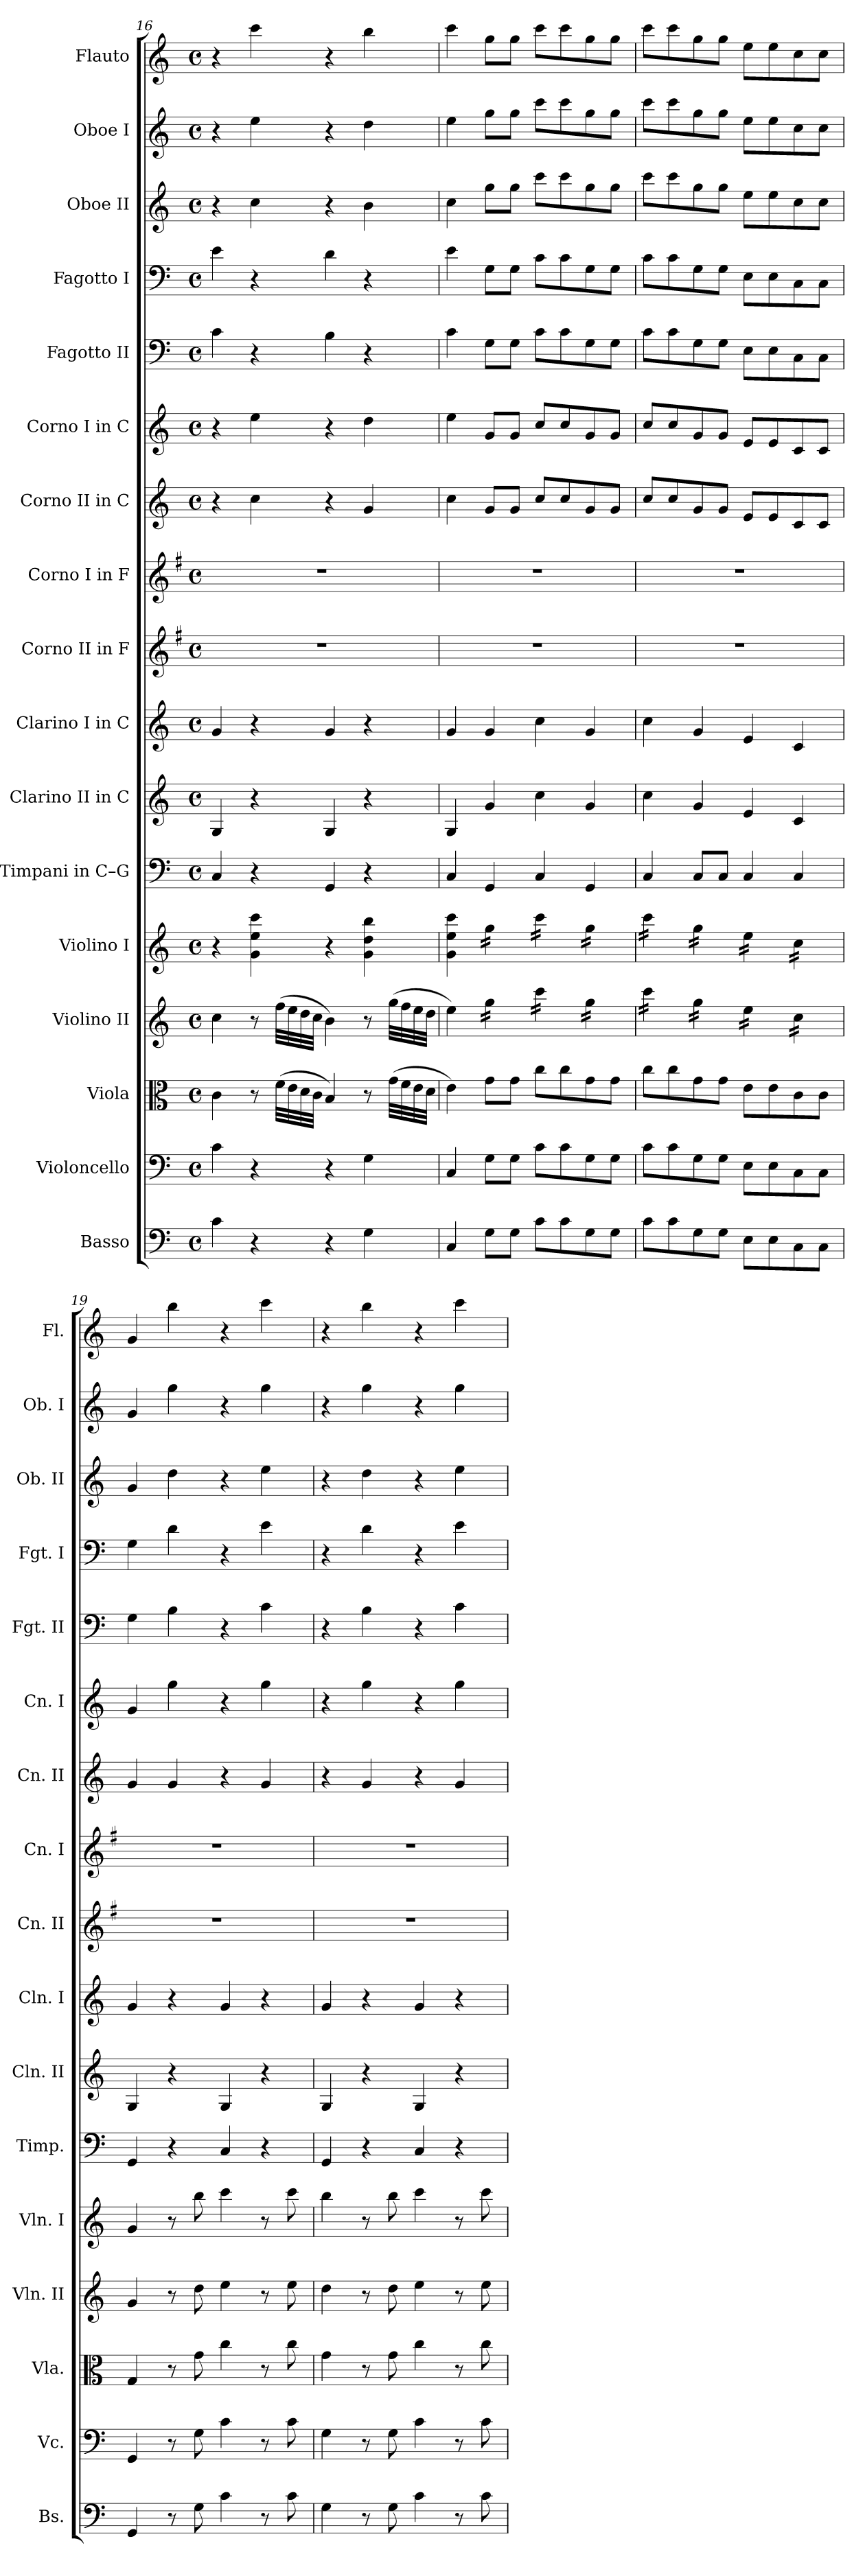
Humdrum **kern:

**kern	**kern	**kern	**kern	**kern	**kern	**kern	**kern	**kern	**kern	**kern	**kern	**kern	**kern	**kern	**kern	**kern
*part17	*part16	*part15	*part14	*part13	*part12	*part11	*part10	*part9	*part8	*part7	*part6	*part5	*part4	*part3	*part2	*part1
*staff17	*staff16	*staff15	*staff14	*staff13	*staff12	*staff11	*staff10	*staff9	*staff8	*staff7	*staff6	*staff5	*staff4	*staff3	*staff2	*staff1
*I"Basso	*I"Violoncello	*I"Viola	*I"Violino II	*I"Violino I	*I"Timpani in C–G	*I"Clarino II in C	*I"Clarino I in C	*I"Corno II in F	*I"Corno I in F	*I"Corno II in C	*I"Corno I in C	*I"Fagotto II	*I"Fagotto I	*I"Oboe II	*I"Oboe I	*I"Flauto
*I'Bs.	*I'Vc.	*I'Vla.	*I'Vln. II	*I'Vln. I	*I'Timp.	*I'Cln. II	*I'Cln. I	*I'Cn. II	*I'Cn. I	*I'Cn. II	*I'Cn. I	*I'Fgt. II	*I'Fgt. I	*I'Ob. II	*I'Ob. I	*I'Fl.
*clefF4	*clefF4	*clefC3	*clefG2	*clefG2	*clefF4	*clefG2	*clefG2	*clefG2	*clefG2	*clefG2	*clefG2	*clefF4	*clefF4	*clefG2	*clefG2	*clefG2
*ITrd7c12	*	*	*	*	*	*	*	*ITrd4c7	*ITrd4c7	*ITrd7c12	*ITrd7c12	*	*	*	*	*
*k[]	*k[]	*k[]	*k[]	*k[]	*k[]	*k[]	*k[]	*k[]	*k[]	*k[]	*k[]	*k[]	*k[]	*k[]	*k[]	*k[]
*M4/4	*M4/4	*M4/4	*M4/4	*M4/4	*M4/4	*M4/4	*M4/4	*M4/4	*M4/4	*M4/4	*M4/4	*M4/4	*M4/4	*M4/4	*M4/4	*M4/4
*met(c)	*met(c)	*met(c)	*met(c)	*met(c)	*met(c)	*met(c)	*met(c)	*met(c)	*met(c)	*met(c)	*met(c)	*met(c)	*met(c)	*met(c)	*met(c)	*met(c)
=16	=16	=16	=16	=16	=16	=16	=16	=16	=16	=16	=16	=16	=16	=16	=16	=16
4C\	4c\	4c\	4cc\	4r	4C/	4G/	4g/	1r	1r	4r	4r	4c\	4e\	4r	4r	4r
4r	4r	8r	8r	4g\ 4ee\ 4ccc\	4r	4r	4r	.	.	4c\	4e\	4r	4r	4cc\	4ee\	4ccc\
.	.	(32f\LLL	(32ff\LLL	.	.	.	.	.	.	.	.	.	.	.	.	.
.	.	32e\	32ee\	.	.	.	.	.	.	.	.	.	.	.	.	.
.	.	32d\	32dd\	.	.	.	.	.	.	.	.	.	.	.	.	.
.	.	32c\JJJ	32cc\JJJ	.	.	.	.	.	.	.	.	.	.	.	.	.
4r	4r	4B/)	4b\)	4r	4GG/	4G/	4g/	.	.	4r	4r	4B\	4d\	4r	4r	4r
4GG\	4G\	8r	8r	4g\ 4dd\ 4bb\	4r	4r	4r	.	.	4G/	4d\	4r	4r	4b\	4dd\	4bb\
.	.	(32g\LLL	(32gg\LLL	.	.	.	.	.	.	.	.	.	.	.	.	.
.	.	32f\	32ff\	.	.	.	.	.	.	.	.	.	.	.	.	.
.	.	32e\	32ee\	.	.	.	.	.	.	.	.	.	.	.	.	.
.	.	32d\JJJ	32dd\JJJ	.	.	.	.	.	.	.	.	.	.	.	.	.
=17	=17	=17	=17	=17	=17	=17	=17	=17	=17	=17	=17	=17	=17	=17	=17	=17
4CC/	4C/	4e\)	4ee\)	4g\ 4ee\ 4ccc\	4C/	4G/	4g/	1r	1r	4c\	4e\	4c\	4e\	4cc\	4ee\	4ccc\
*	*	*	*tremolo	*	*	*	*	*	*	*	*	*	*	*	*	*
*	*	*	*	*tremolo	*	*	*	*	*	*	*	*	*	*	*	*
8GG\L	8G\L	8g\L	16gg\LL	16gg\LL	4GG/	4g/	4g/	.	.	8G/L	8G/L	8G\L	8G\L	8gg\L	8gg\L	8gg\L
.	.	.	16gg\	16gg\	.	.	.	.	.	.	.	.	.	.	.	.
8GG\J	8G\J	8g\J	16gg\	16gg\	.	.	.	.	.	8G/J	8G/J	8G\J	8G\J	8gg\J	8gg\J	8gg\J
.	.	.	16gg\JJ	16gg\JJ	.	.	.	.	.	.	.	.	.	.	.	.
8C\L	8c\L	8cc\L	16ccc\LL	16ccc\LL	4C/	4cc\	4cc\	.	.	8c/L	8c/L	8c\L	8c\L	8ccc\L	8ccc\L	8ccc\L
.	.	.	16ccc\	16ccc\	.	.	.	.	.	.	.	.	.	.	.	.
8C\	8c\	8cc\	16ccc\	16ccc\	.	.	.	.	.	8c/	8c/	8c\	8c\	8ccc\	8ccc\	8ccc\
.	.	.	16ccc\JJ	16ccc\JJ	.	.	.	.	.	.	.	.	.	.	.	.
8GG\	8G\	8g\	16gg\LL	16gg\LL	4GG/	4g/	4g/	.	.	8G/	8G/	8G\	8G\	8gg\	8gg\	8gg\
.	.	.	16gg\	16gg\	.	.	.	.	.	.	.	.	.	.	.	.
8GG\J	8G\J	8g\J	16gg\	16gg\	.	.	.	.	.	8G/J	8G/J	8G\J	8G\J	8gg\J	8gg\J	8gg\J
.	.	.	16gg\JJ	16gg\JJ	.	.	.	.	.	.	.	.	.	.	.	.
=18	=18	=18	=18	=18	=18	=18	=18	=18	=18	=18	=18	=18	=18	=18	=18	=18
8C\L	8c\L	8cc\L	16ccc\LL	16ccc\LL	4C/	4cc\	4cc\	1r	1r	8c/L	8c/L	8c\L	8c\L	8ccc\L	8ccc\L	8ccc\L
.	.	.	16ccc\	16ccc\	.	.	.	.	.	.	.	.	.	.	.	.
8C\	8c\	8cc\	16ccc\	16ccc\	.	.	.	.	.	8c/	8c/	8c\	8c\	8ccc\	8ccc\	8ccc\
.	.	.	16ccc\JJ	16ccc\JJ	.	.	.	.	.	.	.	.	.	.	.	.
8GG\	8G\	8g\	16gg\LL	16gg\LL	8C/L	4g/	4g/	.	.	8G/	8G/	8G\	8G\	8gg\	8gg\	8gg\
.	.	.	16gg\	16gg\	.	.	.	.	.	.	.	.	.	.	.	.
8GG\J	8G\J	8g\J	16gg\	16gg\	8C/J	.	.	.	.	8G/J	8G/J	8G\J	8G\J	8gg\J	8gg\J	8gg\J
.	.	.	16gg\JJ	16gg\JJ	.	.	.	.	.	.	.	.	.	.	.	.
8EE\L	8E\L	8e\L	16ee\LL	16ee\LL	4C/	4e/	4e/	.	.	8E/L	8E/L	8E\L	8E\L	8ee\L	8ee\L	8ee\L
.	.	.	16ee\	16ee\	.	.	.	.	.	.	.	.	.	.	.	.
8EE\	8E\	8e\	16ee\	16ee\	.	.	.	.	.	8E/	8E/	8E\	8E\	8ee\	8ee\	8ee\
.	.	.	16ee\JJ	16ee\JJ	.	.	.	.	.	.	.	.	.	.	.	.
8CC\	8C\	8c\	16cc\LL	16cc\LL	4C/	4c/	4c/	.	.	8C/	8C/	8C\	8C\	8cc\	8cc\	8cc\
.	.	.	16cc\	16cc\	.	.	.	.	.	.	.	.	.	.	.	.
8CC\J	8C\J	8c\J	16cc\	16cc\	.	.	.	.	.	8C/J	8C/J	8C\J	8C\J	8cc\J	8cc\J	8cc\J
.	.	.	16cc\JJ	16cc\JJ	.	.	.	.	.	.	.	.	.	.	.	.
*	*	*	*	*Xtremolo	*	*	*	*	*	*	*	*	*	*	*	*
*	*	*	*Xtremolo	*	*	*	*	*	*	*	*	*	*	*	*	*
!!LO:PB:g=z
=19	=19	=19	=19	=19	=19	=19	=19	=19	=19	=19	=19	=19	=19	=19	=19	=19
4GGG/	4GG/	4G/	4g/	4g/	4GG/	4G/	4g/	1r	1r	4G/	4G/	4G\	4G\	4g/	4g/	4g/
8r	8r	8r	8r	8r	4r	4r	4r	.	.	4G/	4g\	4B\	4d\	4dd\	4gg\	4bb\
8GG\	8G\	8g\	8dd\	8bb\	.	.	.	.	.	.	.	.	.	.	.	.
4C\	4c\	4cc\	4ee\	4ccc\	4C/	4G/	4g/	.	.	4r	4r	4r	4r	4r	4r	4r
8r	8r	8r	8r	8r	4r	4r	4r	.	.	4G/	4g\	4c\	4e\	4ee\	4gg\	4ccc\
8C\	8c\	8cc\	8ee\	8ccc\	.	.	.	.	.	.	.	.	.	.	.	.
=20	=20	=20	=20	=20	=20	=20	=20	=20	=20	=20	=20	=20	=20	=20	=20	=20
4GG\	4G\	4g\	4dd\	4bb\	4GG/	4G/	4g/	1r	1r	4r	4r	4r	4r	4r	4r	4r
8r	8r	8r	8r	8r	4r	4r	4r	.	.	4G/	4g\	4B\	4d\	4dd\	4gg\	4bb\
8GG\	8G\	8g\	8dd\	8bb\	.	.	.	.	.	.	.	.	.	.	.	.
4C\	4c\	4cc\	4ee\	4ccc\	4C/	4G/	4g/	.	.	4r	4r	4r	4r	4r	4r	4r
8r	8r	8r	8r	8r	4r	4r	4r	.	.	4G/	4g\	4c\	4e\	4ee\	4gg\	4ccc\
8C\	8c\	8cc\	8ee\	8ccc\	.	.	.	.	.	.	.	.	.	.	.	.
=	=	=	=	=	=	=	=	=	=	=	=	=	=	=	=	=
*-	*-	*-	*-	*-	*-	*-	*-	*-	*-	*-	*-	*-	*-	*-	*-	*-
